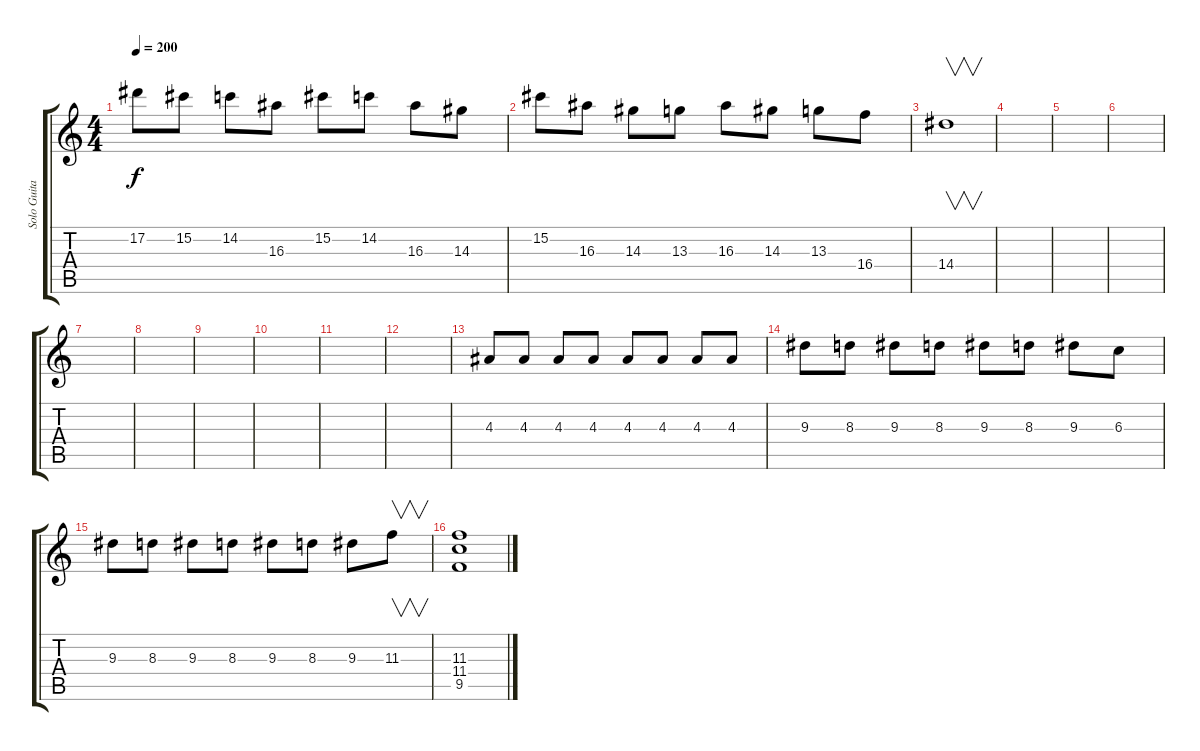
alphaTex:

\track ("Solo Guitar2" "Solo Guita") {instrument overdrivenguitar}
\staff {score tabs}
\tuning (Eb4 Bb3 Gb3 Db3 Ab2 Eb2) {hide}
\ts (4 4)
\tempo 200
\clef g2
\ks c
17.2.8{dy f} 15.2.8 14.2.8 16.3.8 15.2.8 14.2.8 16.3.8 14.3.8 |
15.2.8 16.3.8 14.3.8 13.3.8 16.3.8 14.3.8 13.3.8 16.4.8 |
14.4.1{v} |
|
|
|
|
|
|
|
|
|
4.3.8 4.3.8 4.3.8 4.3.8 4.3.8 4.3.8 4.3.8 4.3.8 |
9.3.8 8.3.8 9.3.8 8.3.8 9.3.8 8.3.8 9.3.8 6.3.8 |
9.3.8 8.3.8 9.3.8 8.3.8 9.3.8 8.3.8 9.3.8 11.3.8{v} |
(11.3 11.4 9.5).1
